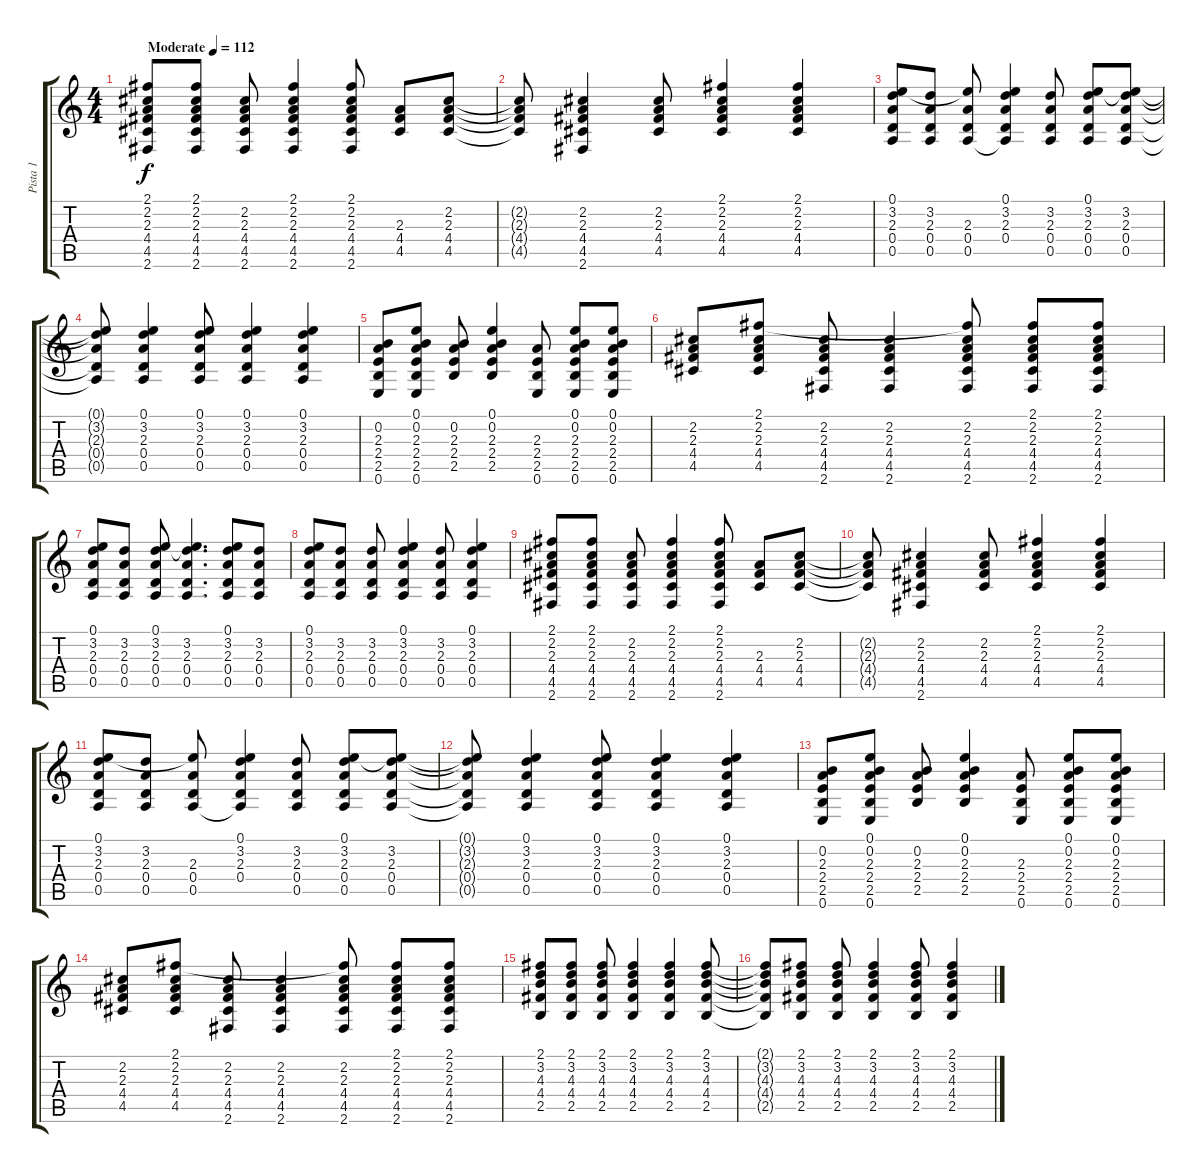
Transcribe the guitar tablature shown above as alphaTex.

\track ("Pista 1" "Pista 1") {instrument acousticguitarsteel}
\staff {score tabs}
\tuning (E4 B3 G3 D3 A2 E2) {hide}
\ts (4 4)
\tempo (112 "Moderate")
\clef g2
\ks c
(2.1 2.2 2.3 4.4 4.5 2.6).8{dy f instrument acousticguitarsteel} (2.1 2.2 2.3 4.4 4.5 2.6).8 (2.2 2.3 4.4 4.5 2.6).8 (2.1 2.2 2.3 4.4 4.5 2.6).4 (2.1 2.2 2.3 4.4 4.5 2.6).8 (2.3 4.4 4.5).8 (2.2 2.3 4.4 4.5).8 |
(2.2{t} 2.3{t} 4.4{t} 4.5{t}).8 (2.2 2.3 4.4 4.5 2.6).4 (2.2 2.3 4.4 4.5).8 (2.1 2.2 2.3 4.4 4.5).4 (2.1 2.2 2.3 4.4 4.5).4 |
(0.1 3.2 2.3 0.4 0.5).8 (3.2 2.3 0.4 0.5).8 (0.1{t} 2.3 0.4 0.5).8 (0.1 3.2 2.3 0.4 0.5{t}).4 (3.2 2.3 0.4 0.5).8 (0.1 3.2 2.3 0.4 0.5).8 (0.1{t} 3.2 2.3 0.4 0.5).8 |
(0.1{t} 3.2{t} 2.3{t} 0.4{t} 0.5{t}).8 (0.1 3.2 2.3 0.4 0.5).4 (0.1 3.2 2.3 0.4 0.5).8 (0.1 3.2 2.3 0.4 0.5).4 (0.1 3.2 2.3 0.4 0.5).4 |
(0.2 2.3 2.4 2.5 0.6).8 (0.1 0.2 2.3 2.4 2.5 0.6).8 (0.2 2.3 2.4 2.5).8 (0.1 0.2 2.3 2.4 2.5).4 (2.3 2.4 2.5 0.6).8 (0.1 0.2 2.3 2.4 2.5 0.6).8 (0.1 0.2 2.3 2.4 2.5 0.6).8 |
(2.2 2.3 4.4 4.5).8 (2.1 2.2 2.3 4.4 4.5).8 (2.2 2.3 4.4 4.5 2.6).8 (2.2 2.3 4.4 4.5 2.6).4 (2.1{t} 2.2 2.3 4.4 4.5 2.6).8 (2.1 2.2 2.3 4.4 4.5 2.6).8 (2.1 2.2 2.3 4.4 4.5 2.6).8 |
(0.1 3.2 2.3 0.4 0.5).8 (3.2 2.3 0.4 0.5).8 (0.1 3.2 2.3 0.4 0.5).8 (0.1{t} 3.2 2.3 0.4 0.5).4{d} (0.1 3.2 2.3 0.4 0.5).8 (3.2 2.3 0.4 0.5).8 |
(0.1 3.2 2.3 0.4 0.5).8 (3.2 2.3 0.4 0.5).8 (3.2 2.3 0.4 0.5).8 (0.1 3.2 2.3 0.4 0.5).4 (3.2 2.3 0.4 0.5).8 (0.1 3.2 2.3 0.4 0.5).4 |
(2.1 2.2 2.3 4.4 4.5 2.6).8 (2.1 2.2 2.3 4.4 4.5 2.6).8 (2.2 2.3 4.4 4.5 2.6).8 (2.1 2.2 2.3 4.4 4.5 2.6).4 (2.1 2.2 2.3 4.4 4.5 2.6).8 (2.3 4.4 4.5).8 (2.2 2.3 4.4 4.5).8 |
(2.2{t} 2.3{t} 4.4{t} 4.5{t}).8 (2.2 2.3 4.4 4.5 2.6).4 (2.2 2.3 4.4 4.5).8 (2.1 2.2 2.3 4.4 4.5).4 (2.1 2.2 2.3 4.4 4.5).4 |
(0.1 3.2 2.3 0.4 0.5).8 (3.2 2.3 0.4 0.5).8 (0.1{t} 2.3 0.4 0.5).8 (0.1 3.2 2.3 0.4 0.5{t}).4 (3.2 2.3 0.4 0.5).8 (0.1 3.2 2.3 0.4 0.5).8 (0.1{t} 3.2 2.3 0.4 0.5).8 |
(0.1{t} 3.2{t} 2.3{t} 0.4{t} 0.5{t}).8 (0.1 3.2 2.3 0.4 0.5).4 (0.1 3.2 2.3 0.4 0.5).8 (0.1 3.2 2.3 0.4 0.5).4 (0.1 3.2 2.3 0.4 0.5).4 |
(0.2 2.3 2.4 2.5 0.6).8 (0.1 0.2 2.3 2.4 2.5 0.6).8 (0.2 2.3 2.4 2.5).8 (0.1 0.2 2.3 2.4 2.5).4 (2.3 2.4 2.5 0.6).8 (0.1 0.2 2.3 2.4 2.5 0.6).8 (0.1 0.2 2.3 2.4 2.5 0.6).8 |
(2.2 2.3 4.4 4.5).8 (2.1 2.2 2.3 4.4 4.5).8 (2.2 2.3 4.4 4.5 2.6).8 (2.2 2.3 4.4 4.5 2.6).4 (2.1{t} 2.2 2.3 4.4 4.5 2.6).8 (2.1 2.2 2.3 4.4 4.5 2.6).8 (2.1 2.2 2.3 4.4 4.5 2.6).8 |
(2.1 3.2 4.3 4.4 2.5).8 (2.1 3.2 4.3 4.4 2.5).8 (2.1 3.2 4.3 4.4 2.5).8 (2.1 3.2 4.3 4.4 2.5).4 (2.1 3.2 4.3 4.4 2.5).4 (2.1 3.2 4.3 4.4 2.5).8 |
(2.1{t} 3.2{t} 4.3{t} 4.4{t} 2.5{t}).8 (2.1 3.2 4.3 4.4 2.5).8 (2.1 3.2 4.3 4.4 2.5).8 (2.1 3.2 4.3 4.4 2.5).4 (2.1 3.2 4.3 4.4 2.5).8 (2.1 3.2 4.3 4.4 2.5).4
